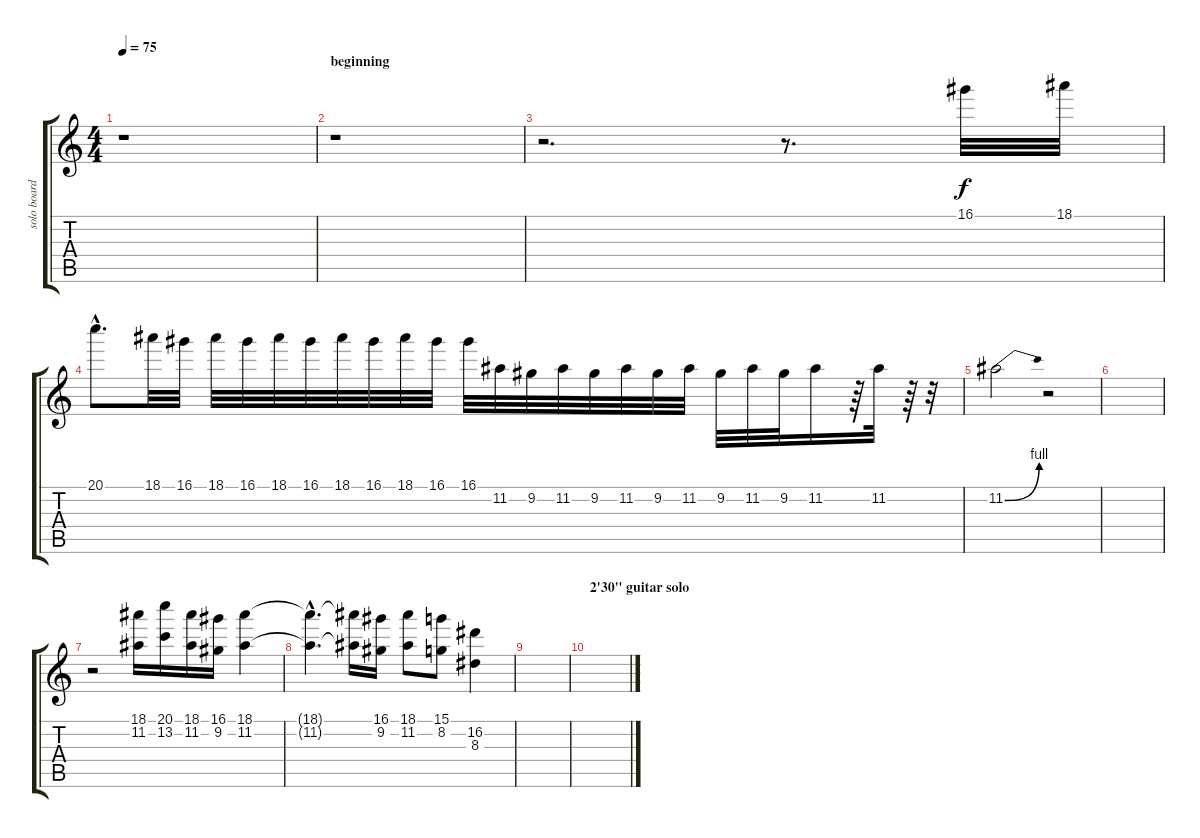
\track ("solo board" "solo board") {instrument overdrivenguitar}
\staff {score tabs}
\tuning (E4 B3 G3 D3 A2 E2) {hide}
\ts (4 4)
\tempo 75
\clef g2
\ks c
r.1{dy f instrument overdrivenguitar} |
\section ("" "beginning")
r.1 |
r.2{d} r.8{d} 16.1.32 18.1.32 |
20.1{hac}.8{d} 18.1.32 16.1.32 18.1.32 16.1.32 18.1.32 16.1.32 18.1.32 16.1.32 18.1.32 16.1.32 16.1.32 11.2.32 9.2.32 11.2.32 9.2.32 11.2.32 9.2.32 11.2.32 9.2.32 11.2.32 9.2.32 11.2.16 r.64 11.2.32 r.64 r.32 |
11.2{be (bend 0 0 60 4)}.2 r.2 |
|
r.2{volume 8 instrument rockorgan} (18.1 11.2).16 (20.1 13.2).16 (18.1 11.2).16 (16.1 9.2).16 (18.1 11.2).4 |
(18.1{hac t} 11.2{hac t}).4{d} (18.1{t} 11.2{t}).16 (16.1 9.2).16 (18.1 11.2).8 (15.1 8.2).8 (16.2 8.3).4 |
|
\section ("" "2'30\" guitar solo")
